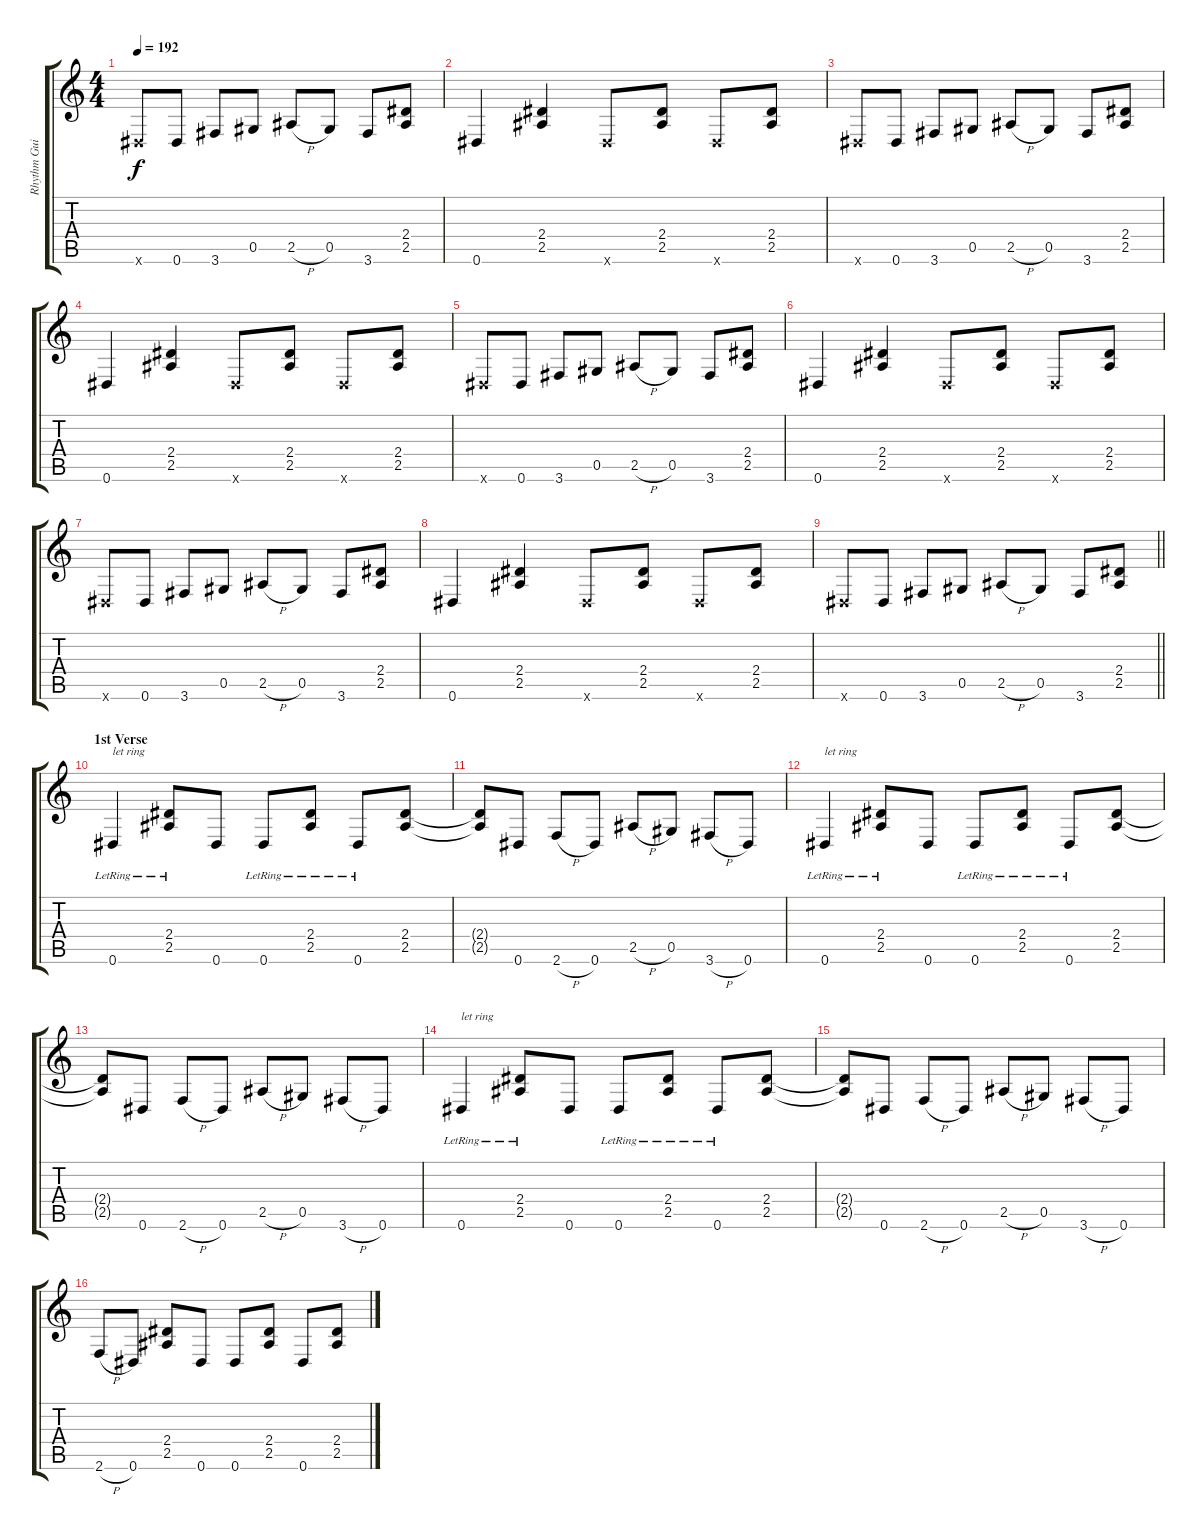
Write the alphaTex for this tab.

\track ("Rhythm Guitar (Slash)" "Rhythm Gui") {instrument overdrivenguitar}
\staff {score tabs}
\tuning (Eb4 Bb3 Gb3 Db3 Ab2 Eb2) {hide}
\ts (4 4)
\tempo 192
\clef g2
\ks c
0.6{x}.8{dy f} 0.6.8 3.6.8 0.5.8 2.5{h}.8 0.5.8 3.6.8 (2.4 2.5).8 |
0.6.4 (2.4 2.5).4 0.6{x}.8 (2.4 2.5).8 0.6{x}.8 (2.4 2.5).8 |
0.6{x}.8 0.6.8 3.6.8 0.5.8 2.5{h}.8 0.5.8 3.6.8 (2.4 2.5).8 |
0.6.4 (2.4 2.5).4 0.6{x}.8 (2.4 2.5).8 0.6{x}.8 (2.4 2.5).8 |
0.6{x}.8 0.6.8 3.6.8 0.5.8 2.5{h}.8 0.5.8 3.6.8 (2.4 2.5).8 |
0.6.4 (2.4 2.5).4 0.6{x}.8 (2.4 2.5).8 0.6{x}.8 (2.4 2.5).8 |
0.6{x}.8 0.6.8 3.6.8 0.5.8 2.5{h}.8 0.5.8 3.6.8 (2.4 2.5).8 |
0.6.4 (2.4 2.5).4 0.6{x}.8 (2.4 2.5).8 0.6{x}.8 (2.4 2.5).8 |
\barLineRight lightlight
0.6{x}.8 0.6.8 3.6.8 0.5.8 2.5{h}.8 0.5.8 3.6.8 (2.4 2.5).8 |
\section ("" "1st Verse")
0.6{lr}.4{txt "let ring"} (2.4{lr} 2.5{lr}).8 0.6.8 0.6{lr}.8 (2.4{lr} 2.5{lr}).8 0.6{lr}.8 (2.4 2.5).8 |
(2.4{t} 2.5{t}).8 0.6.8 2.6{h}.8 0.6.8 2.5{h}.8 0.5.8 3.6{h}.8 0.6.8 |
0.6{lr}.4{txt "let ring"} (2.4{lr} 2.5{lr}).8 0.6.8 0.6{lr}.8 (2.4{lr} 2.5{lr}).8 0.6{lr}.8 (2.4 2.5).8 |
(2.4{t} 2.5{t}).8 0.6.8 2.6{h}.8 0.6.8 2.5{h}.8 0.5.8 3.6{h}.8 0.6.8 |
0.6{lr}.4{txt "let ring"} (2.4{lr} 2.5{lr}).8 0.6.8 0.6{lr}.8 (2.4{lr} 2.5{lr}).8 0.6{lr}.8 (2.4 2.5).8 |
(2.4{t} 2.5{t}).8 0.6.8 2.6{h}.8 0.6.8 2.5{h}.8 0.5.8 3.6{h}.8 0.6.8 |
2.6{h}.8 0.6.8 (2.4 2.5).8 0.6.8 0.6.8 (2.4 2.5).8 0.6.8 (2.4 2.5).8
